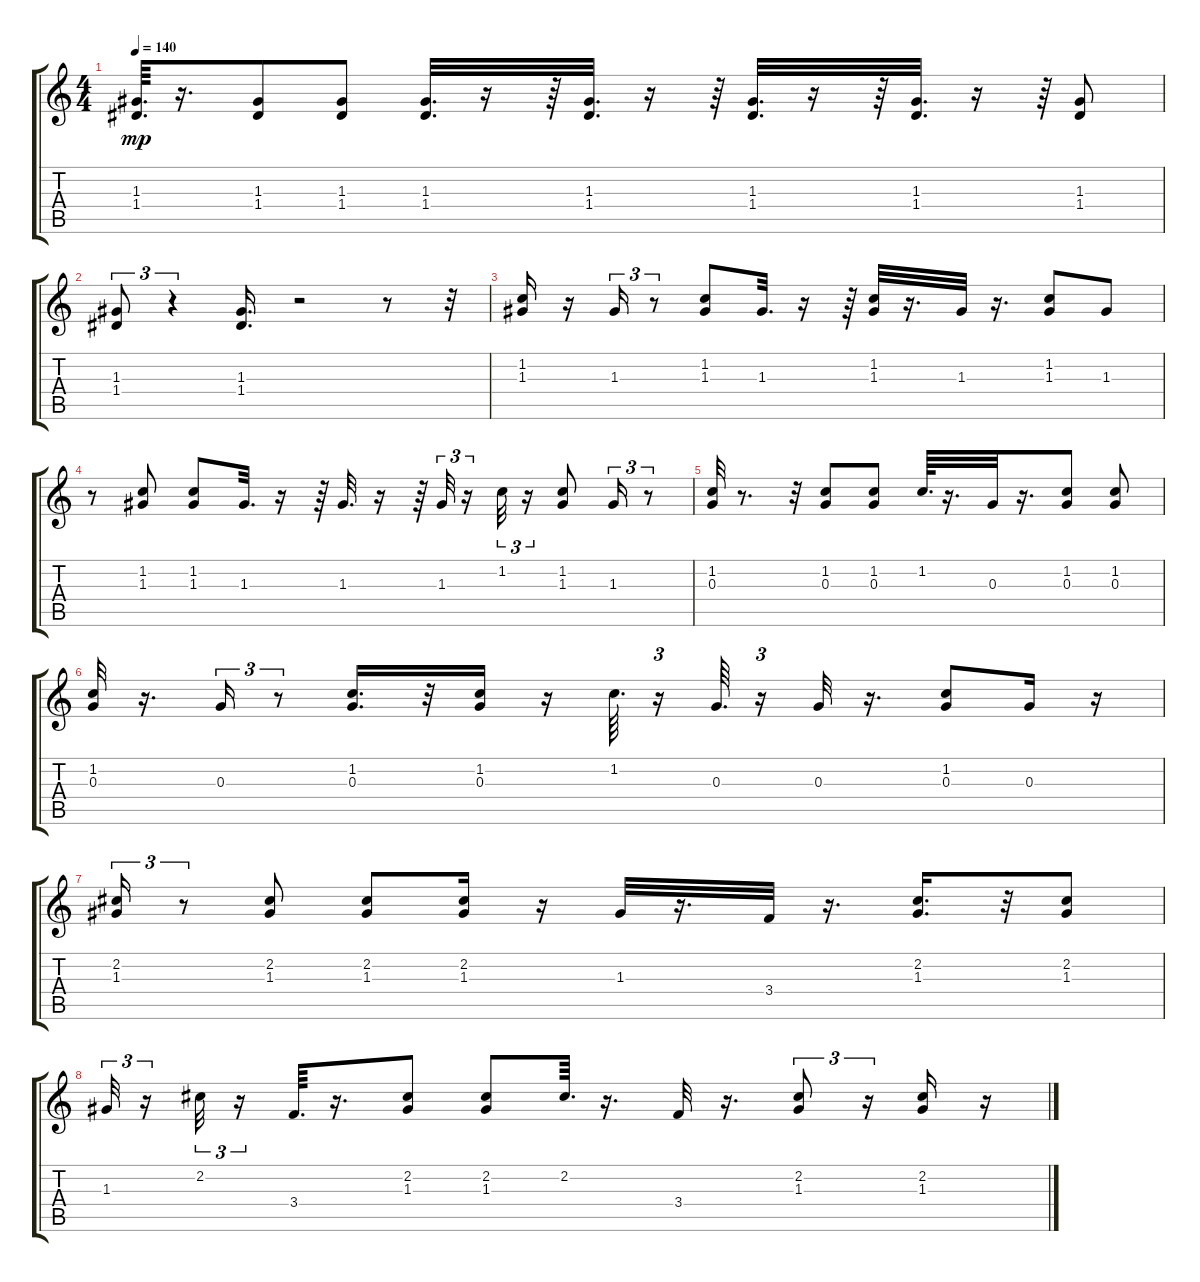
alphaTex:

\track "" {instrument electricguitarclean}
\staff {score tabs}
\tuning (E4 B3 G3 D3 A2 E2) {hide}
\ts (4 4)
\tempo 140
\clef g2
\ks c
(1.3 1.4).64{d dy mp} r.16{d} (1.3 1.4).8 (1.3 1.4).8 (1.3 1.4).32{d} r.16 r.64 (1.3 1.4).32{d} r.16 r.64 (1.3 1.4).32{d} r.16 r.64 (1.3 1.4).32{d} r.16 r.64 (1.3 1.4).8 |
(1.3 1.4).8{tu (3 2)} r.4{tu (3 2)} (1.3 1.4).16{d} r.2 r.8 r.32 |
(1.2 1.3).16 r.16 1.3.16{tu (3 2)} r.8{tu (3 2)} (1.2 1.3).8 1.3.32{d} r.16 r.64 (1.2 1.3).32 r.16{d} 1.3.32 r.16{d} (1.2 1.3).8 1.3.8 |
r.8 (1.2 1.3).8 (1.2 1.3).8 1.3.32{d} r.16 r.64 1.3.32{d} r.16 r.64 1.3.32{tu (3 2)} r.16{tu (3 2)} 1.2.32{tu (3 2)} r.16{tu (3 2)} (1.2 1.3).8 1.3.16{tu (3 2)} r.8{tu (3 2)} |
(1.2 0.3).32 r.8{d} r.32 (1.2 0.3).8 (1.2 0.3).8 1.2.64{d} r.16{d} 0.3.32 r.16{d} (1.2 0.3).8 (1.2 0.3).8 |
(1.2 0.3).32 r.16{d} 0.3.16{tu (3 2)} r.8{tu (3 2)} (1.2 0.3).16{d} r.32 (1.2 0.3).16 r.16 1.2.64{d} r.16{tu (3 2)} 0.3.64{d} r.16{tu (3 2)} 0.3.32 r.16{d} (1.2 0.3).8 0.3.16 r.16 |
(2.2 1.3).16{tu (3 2)} r.8{tu (3 2)} (2.2 1.3).8 (2.2 1.3).8 (2.2 1.3).16 r.16 1.3.32 r.16{d} 3.4.32 r.16{d} (2.2 1.3).16{d} r.32 (2.2 1.3).8 |
1.3.32{tu (3 2)} r.16{tu (3 2)} 2.2.32{tu (3 2)} r.16{tu (3 2)} 3.4.64{d} r.16{d} (2.2 1.3).8 (2.2 1.3).8 2.2.64{d} r.16{d} 3.4.32 r.16{d} (2.2 1.3).8{tu (3 2)} r.16{tu (3 2)} (2.2 1.3).16 r.16
